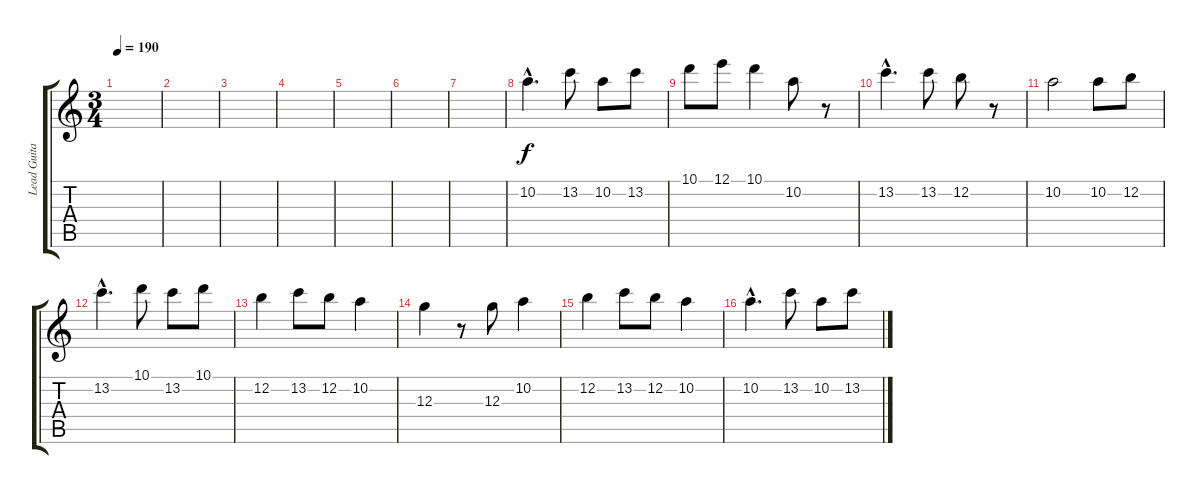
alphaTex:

\track ("Lead Guitar" "Lead Guita") {instrument distortionguitar}
\staff {score tabs}
\tuning (E4 B3 G3 D3 A2 E2) {hide}
\ts (3 4)
\tempo 190
\clef g2
\ks c
|
|
|
|
|
|
|
10.2{hac}.4{d} 13.2.8 10.2.8 13.2.8 |
10.1.8 12.1.8 10.1.4 10.2.8 r.8 |
13.2{hac}.4{d} 13.2.8 12.2.8 r.8 |
10.2.2 10.2.8 12.2.8 |
13.2{hac}.4{d} 10.1.8 13.2.8 10.1.8 |
12.2.4 13.2.8 12.2.8 10.2.4 |
12.3.4 r.8 12.3.8 10.2.4 |
12.2.4 13.2.8 12.2.8 10.2.4 |
10.2{hac}.4{d} 13.2.8 10.2.8 13.2.8
